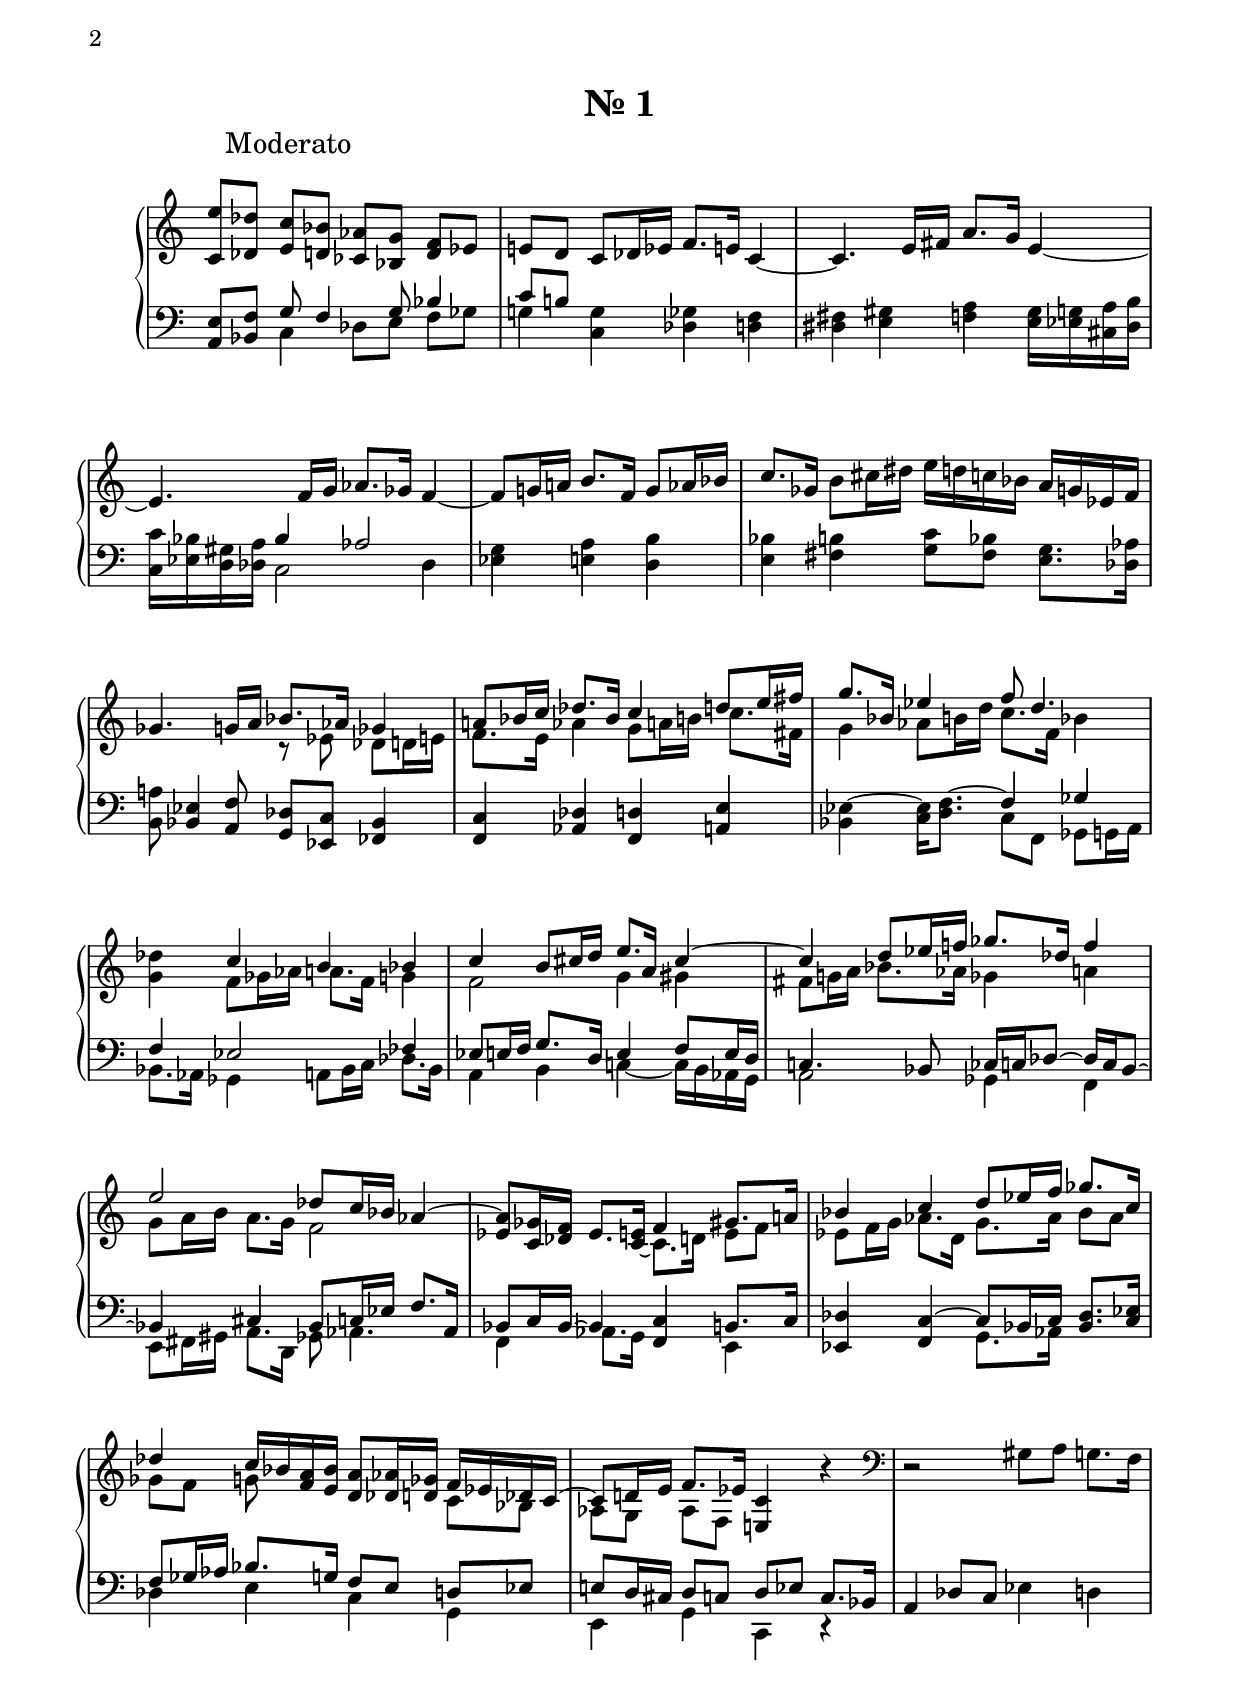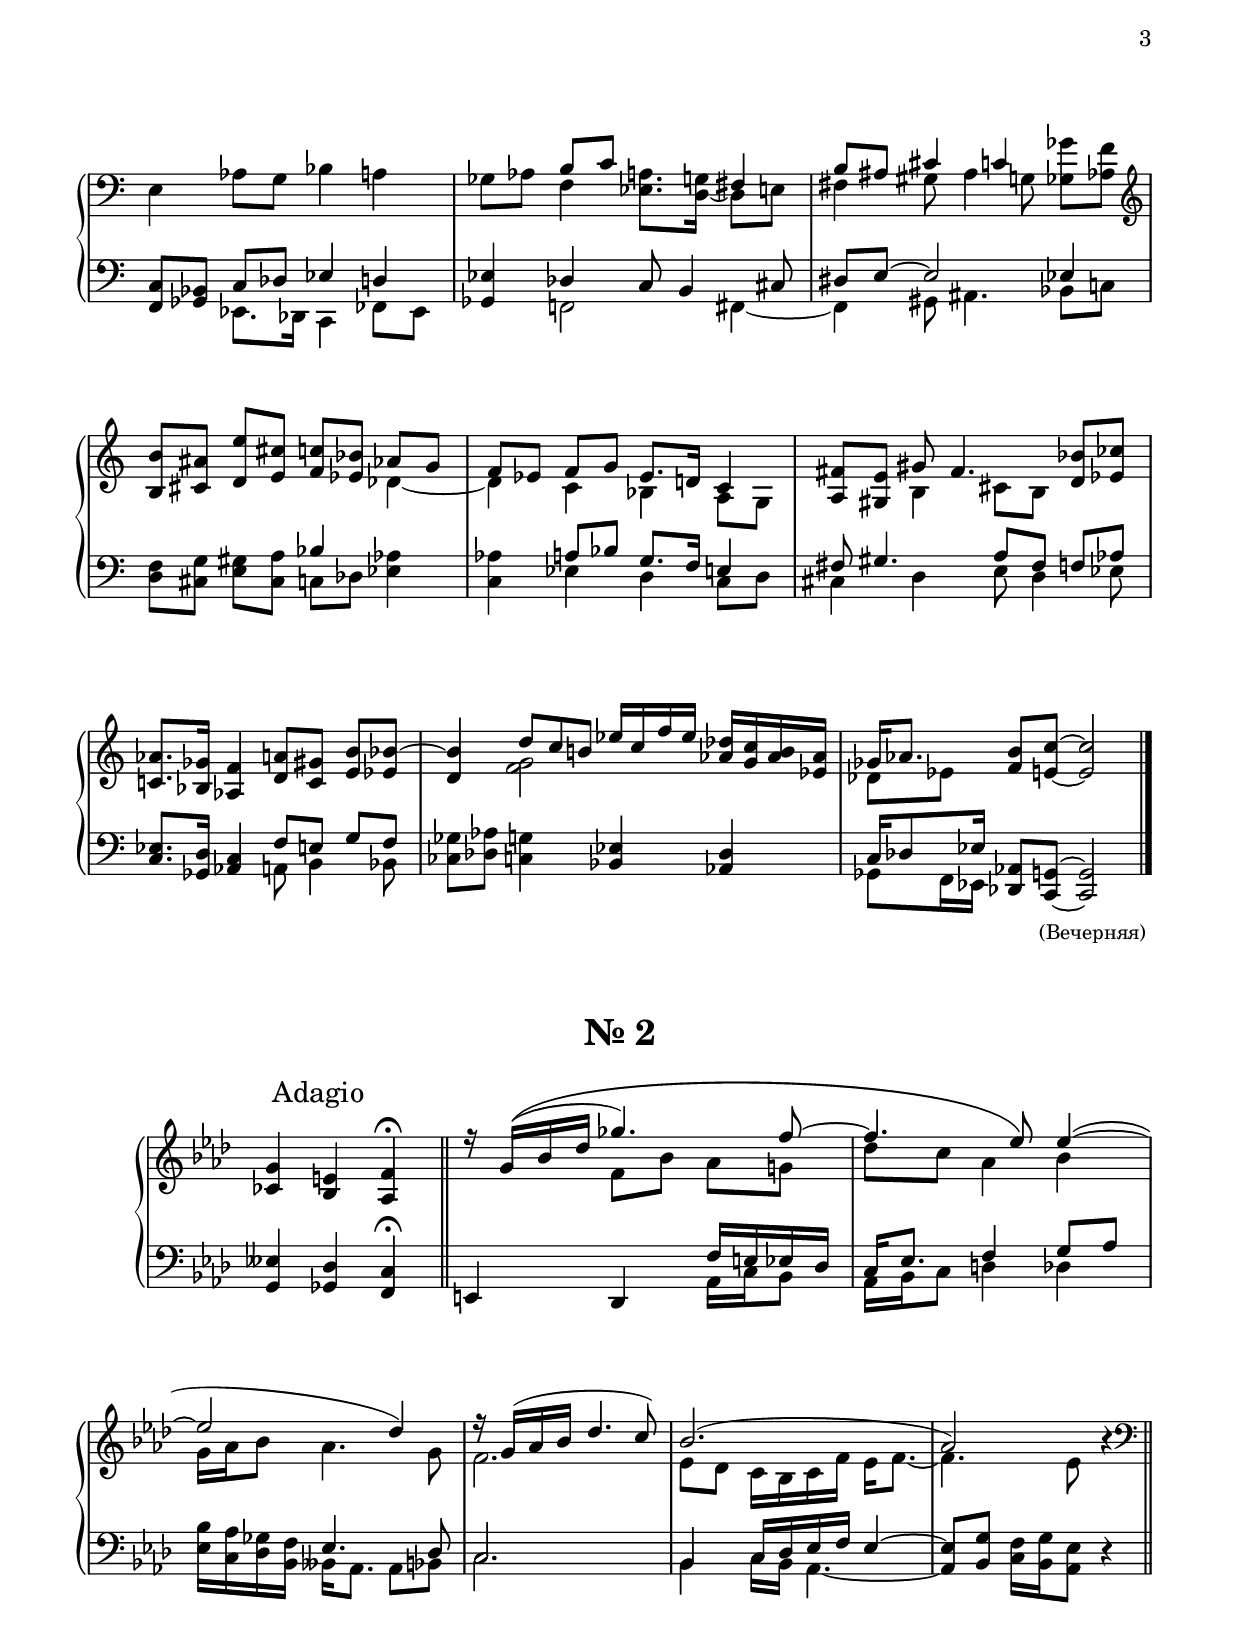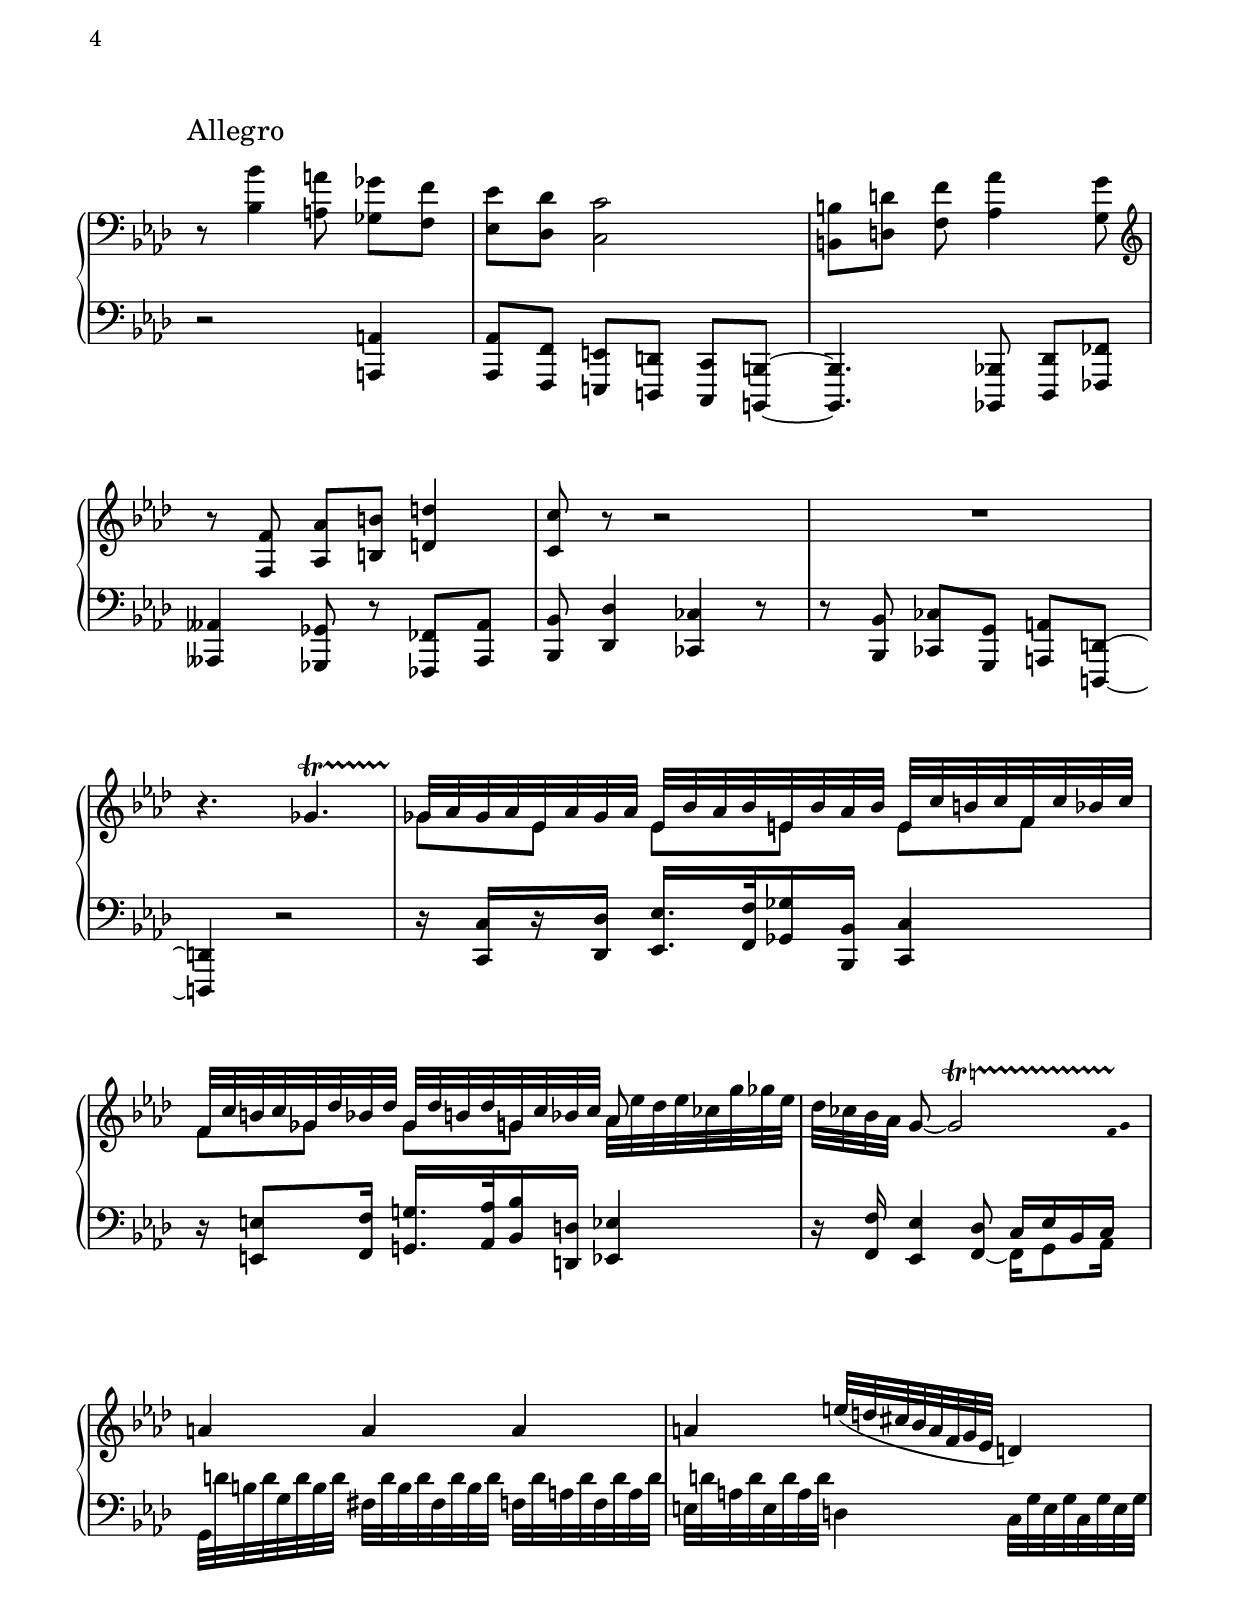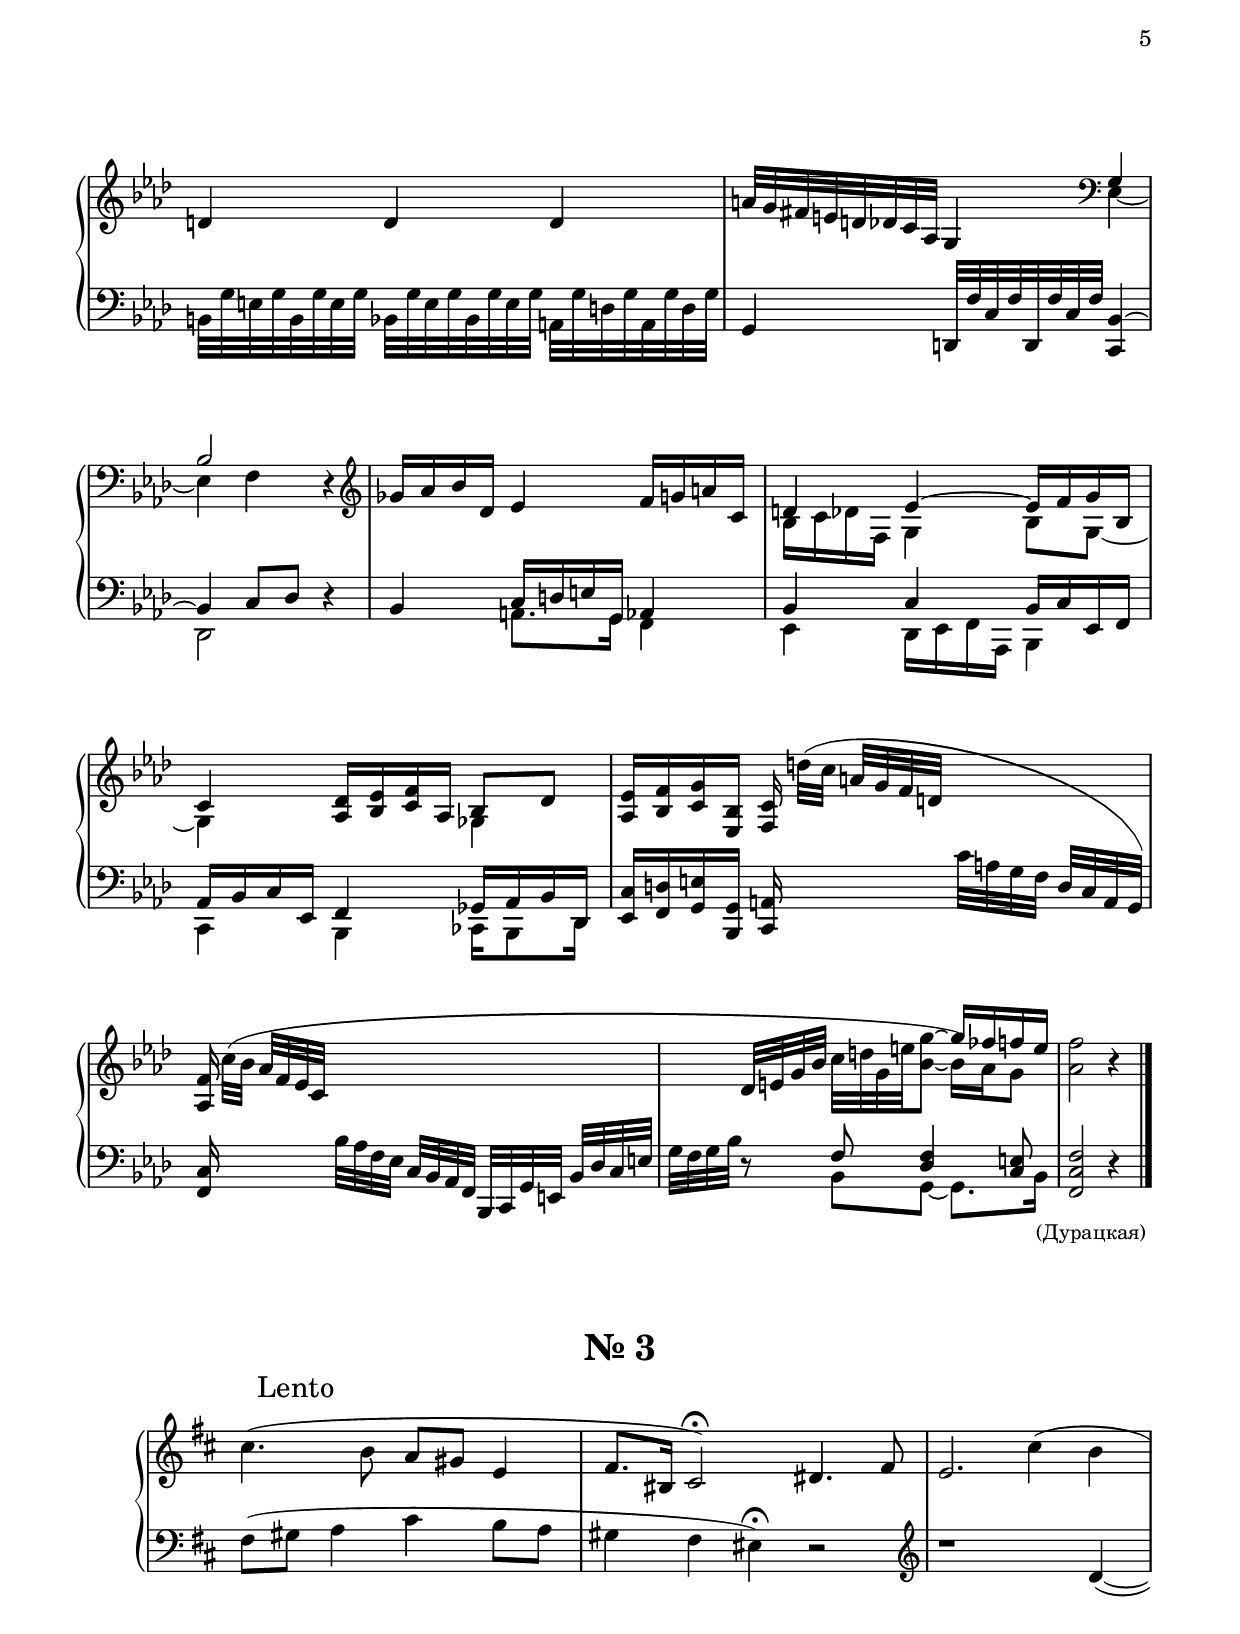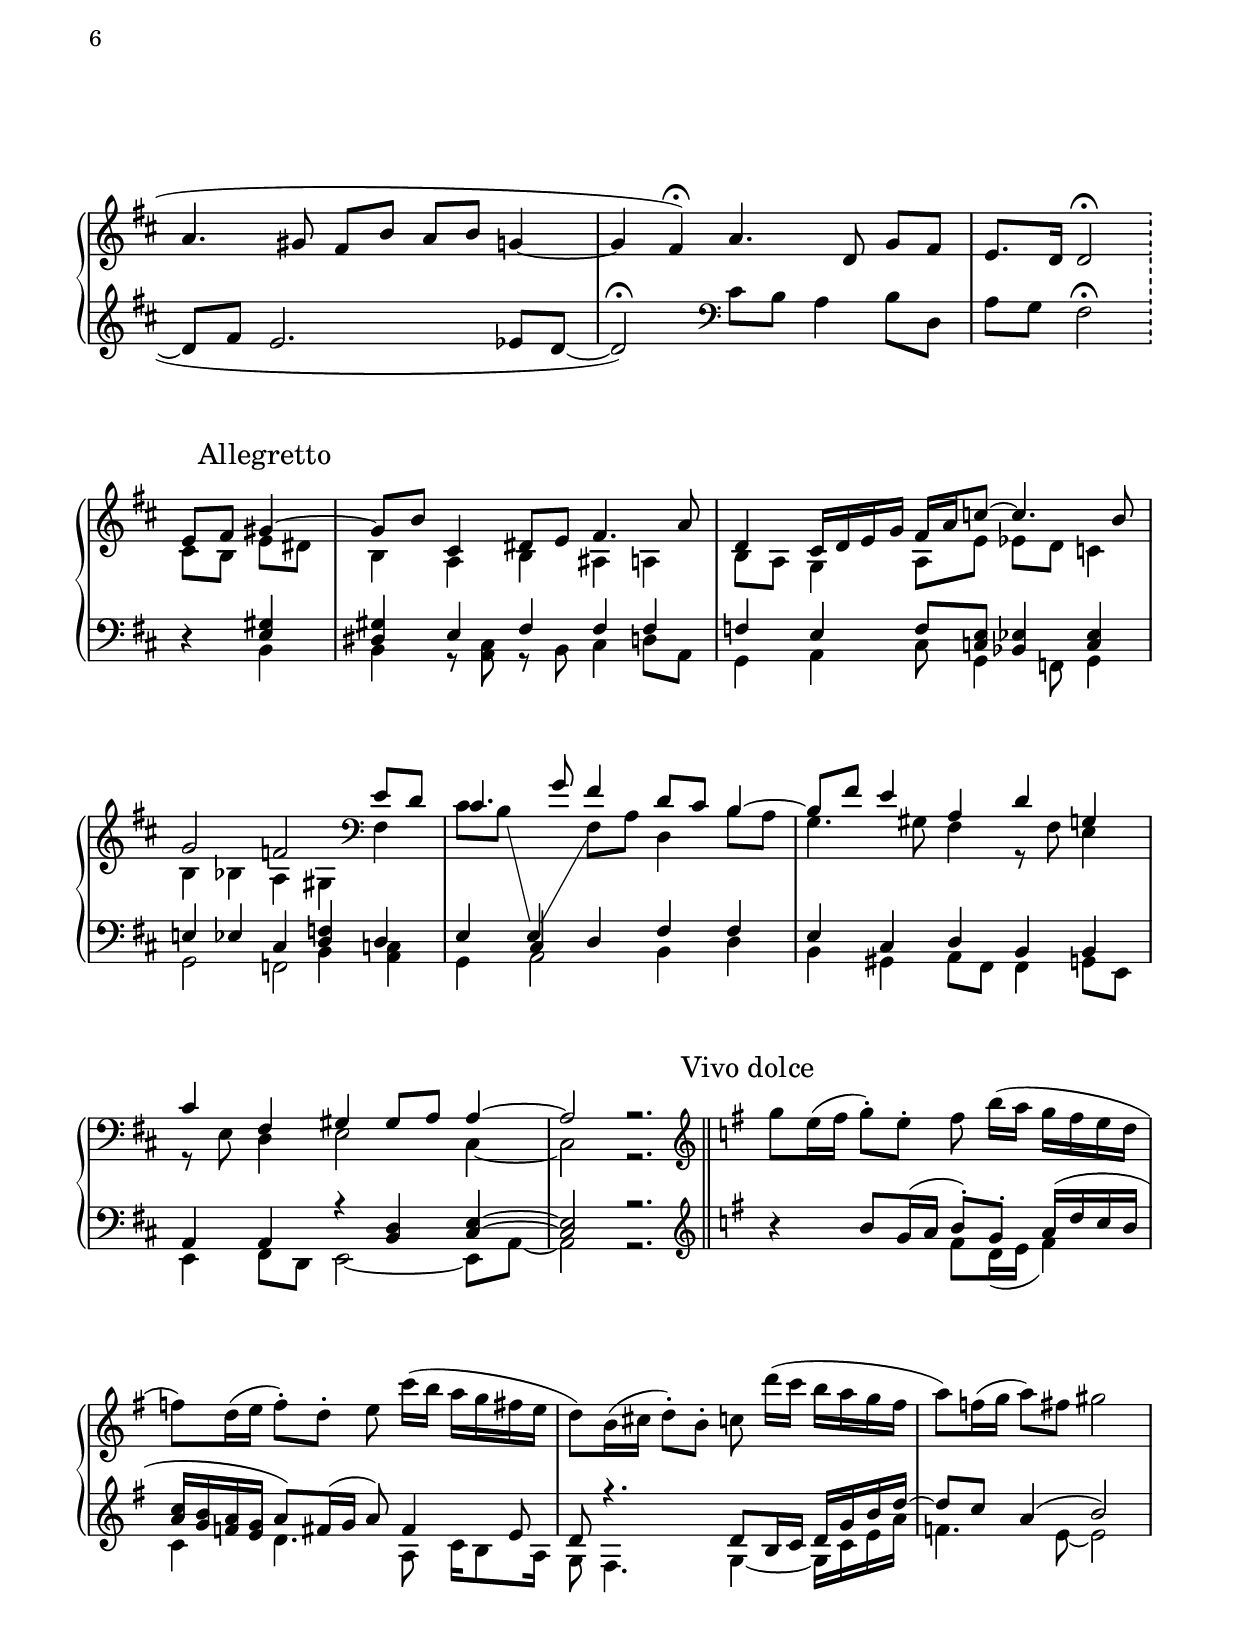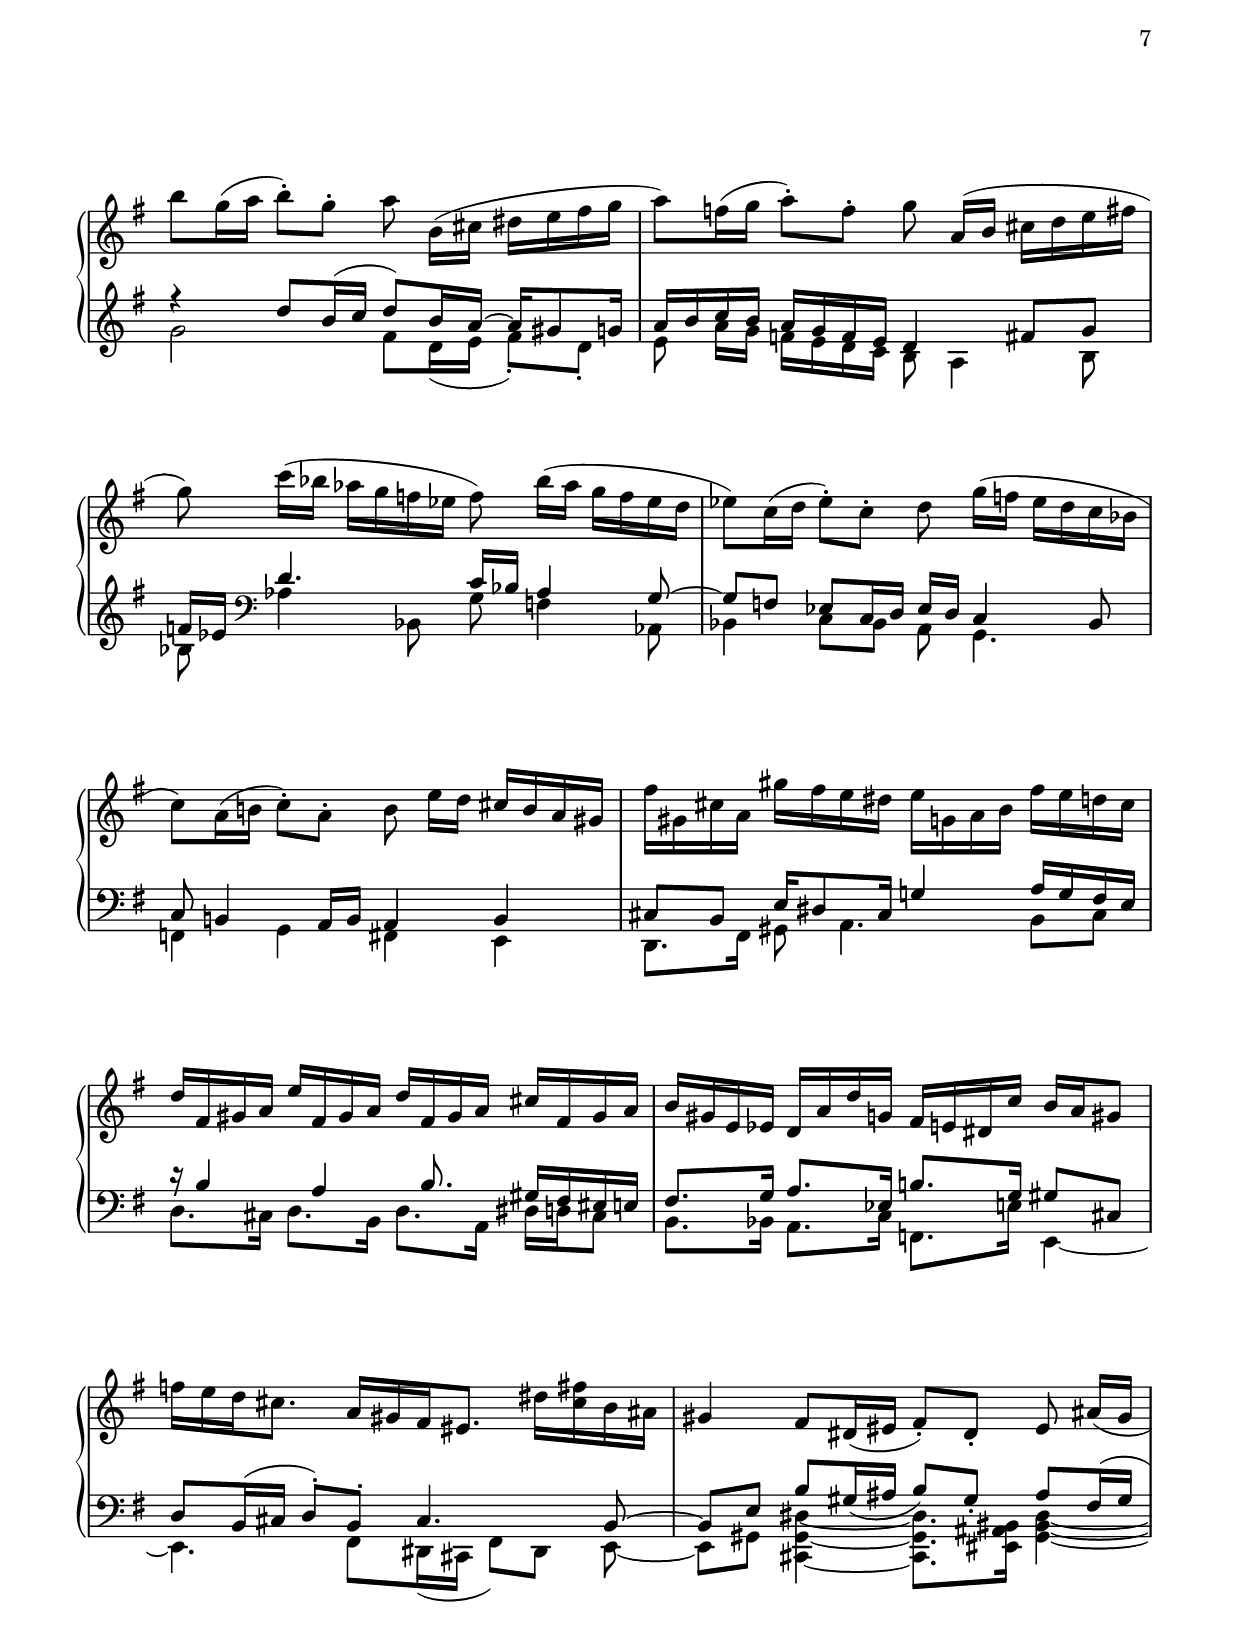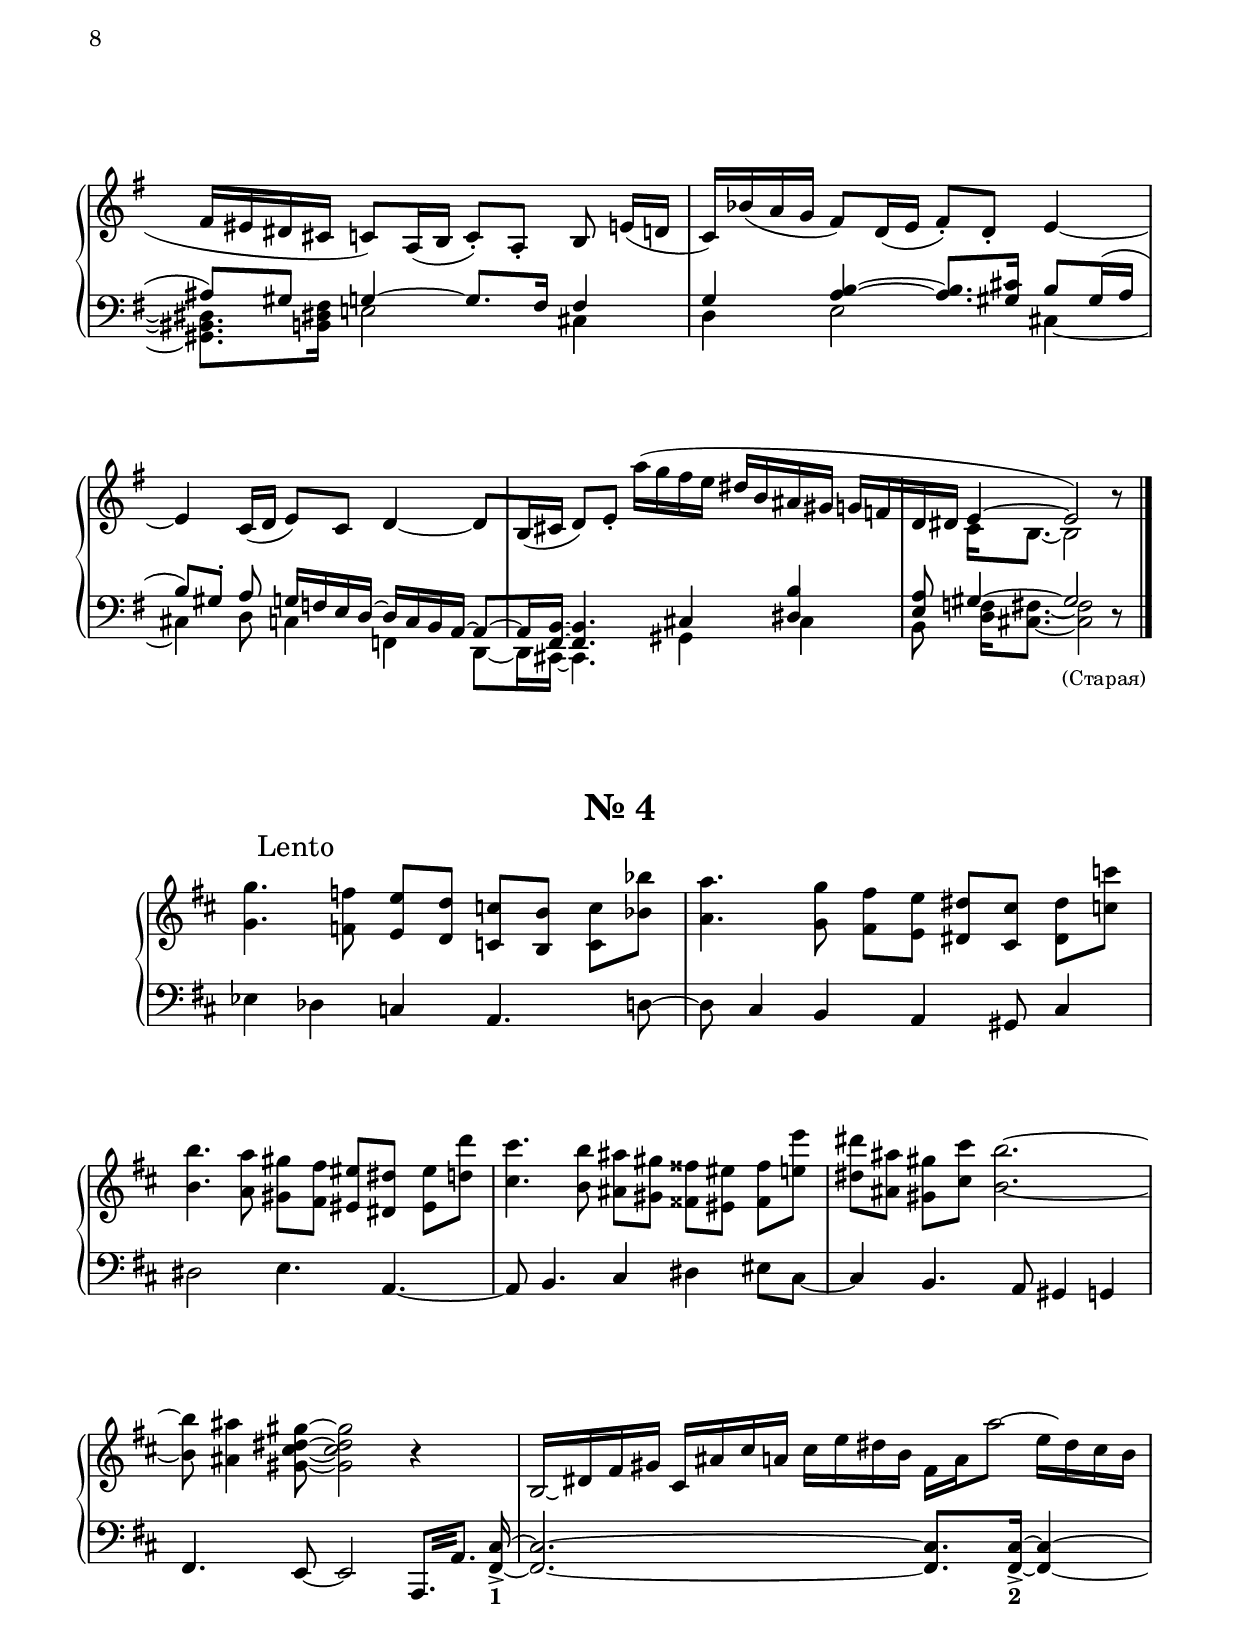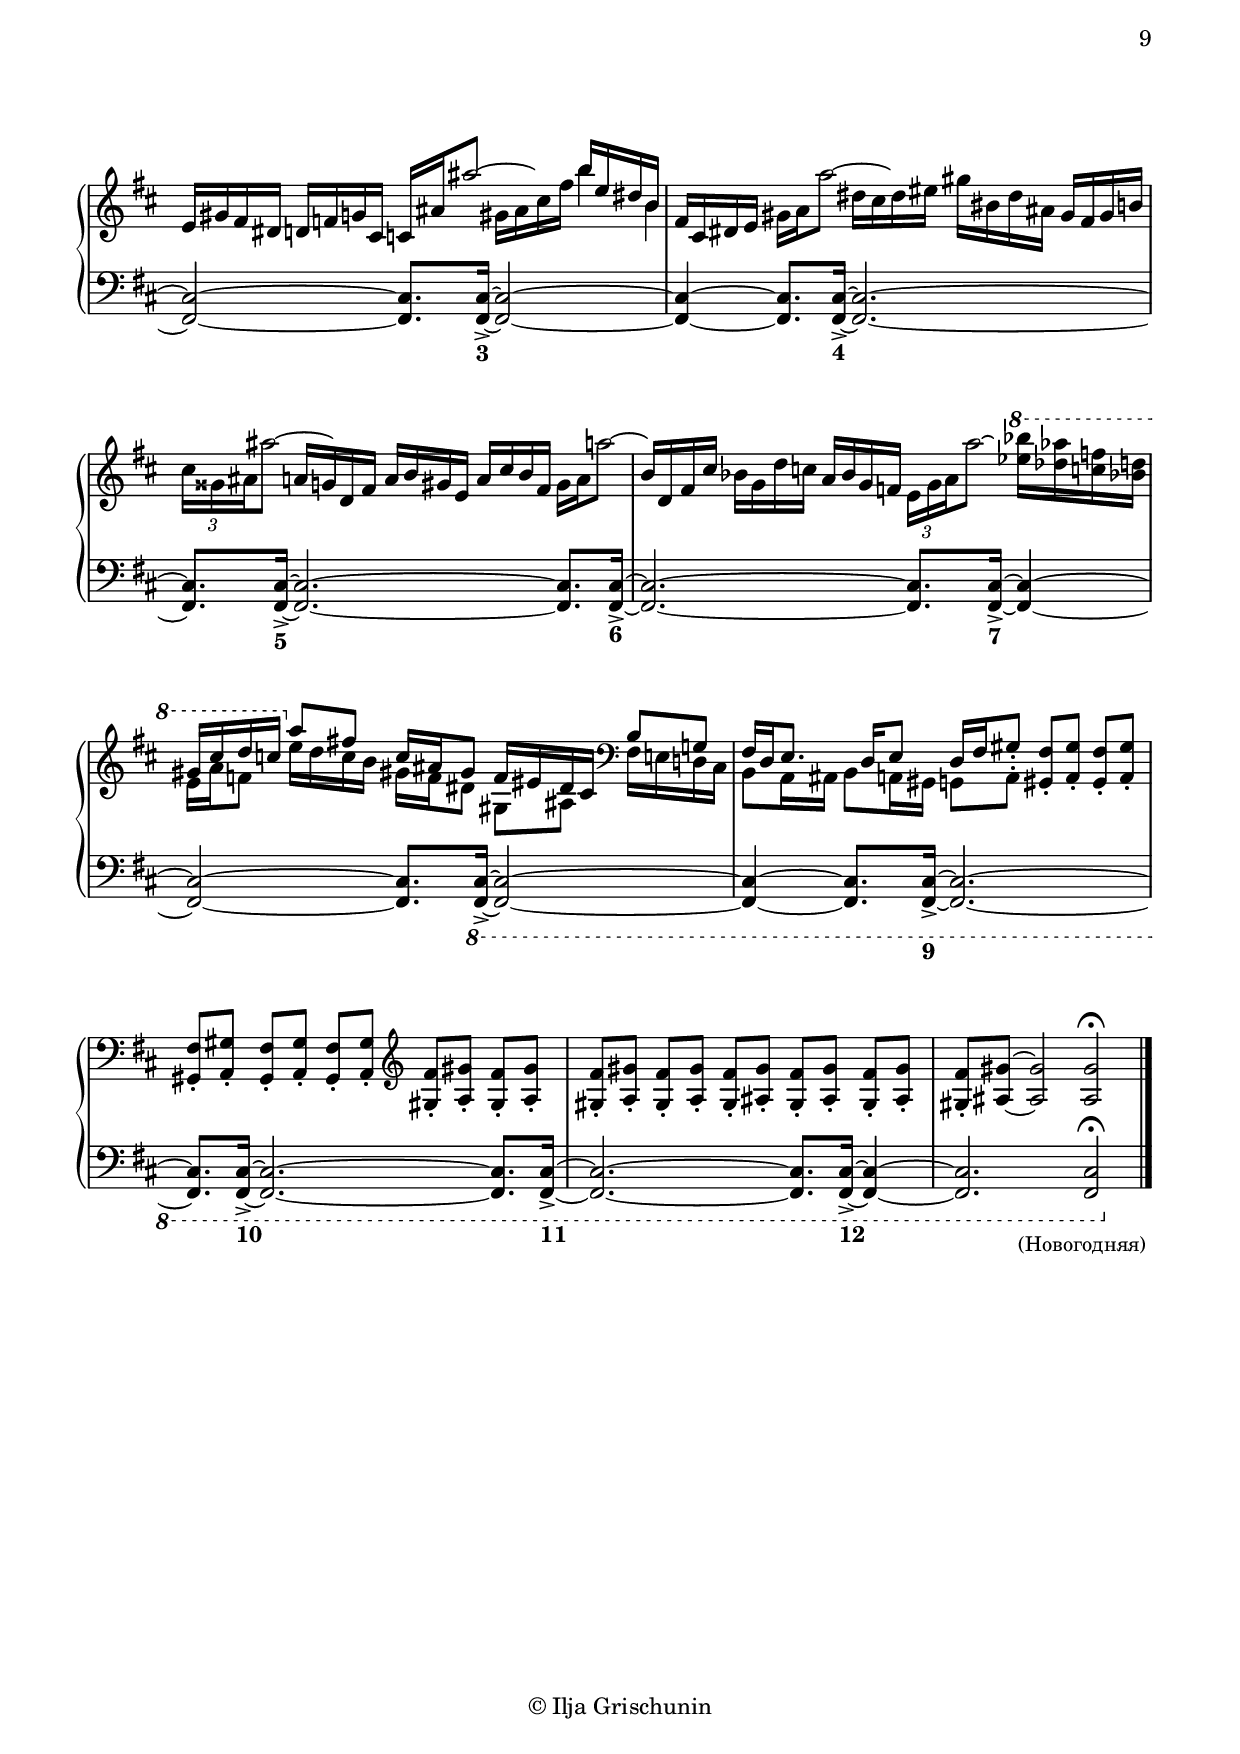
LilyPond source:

\version "2.19.15"

\language "deutsch"

\paper {
  #(set-paper-size "a4")
  top-system-spacing.basic-distance = #25
  top-markup-spacing.basic-distance = #12
  score-markup-spacing.basic-distance = #25
  %markup-system-spacing.basic-distance = #28
  system-system-spacing.basic-distance = #22
  %score-system-spacing.basic-distance = #40
  last-bottom-spacing.basic-distance = #25
  %two-sided = ##t
  %inner-margin = 25
  %outer-margin = 15
  left-margin = 15
  right-margin = 15
}

\layout {
  indent = 10
  \context {
    \PianoStaff
    \consists #Span_stem_engraver
  }
}

%%%%%%%%%%%%%%%%%%%%% INCLUDE %%%%%%%%%%%%%%%%%%%
\version "2.19.15"
%\version "2.18.0"

\language "deutsch"

makeOctaves =
#(define-music-function (parser location arg mus)
   (integer? ly:music?)
   #{<<
     \withMusicProperty #'to-relative-callback
     #(lambda (m p)
        (let ((mu (ly:music-property m 'element)))
          (ly:music-transpose mu (ly:make-pitch (- arg) 0 0))
          (ly:make-music-relative! mu p)
          (ly:music-transpose mu (ly:make-pitch arg 0 0)))
        p)
     \transpose c' $(ly:make-pitch arg 0 0) $mus
     $mus
     >>
   #})
top = \change Staff = "RH"
bot = \change Staff = "LH"
xLV = #(define-music-function (parser location further) (number?) #{
  \once \override LaissezVibrerTie  #'X-extent = #'(0 . 0)
  \once \override LaissezVibrerTie  #'details #'note-head-gap = #(/
                                                                  further -2)
  \once \override LaissezVibrerTie  #'extra-offset = #(cons (/
                                                             further 2) 0)
         #})

%%%%%%%%%%%%%%%%%%%%%% EINS %%%%%%%%%%%%%%%%%%%%%%
rechtsEins = \relative {
  \clef treble
  \override Staff.TimeSignature.stencil = ##f
  \time 4/4
  \override Score.RehearsalMark.extra-offset = #'(4 . 2)
  \mark "Moderato"
  \set Timing.beamExceptions = #'()
  \set Timing.baseMoment = #(ly:make-moment 1/4)
  \set Timing.beatStructure = #'(1 1 1 1)
  <c' e'>8<des des'><e c'><d b'><ces as'><b g'><d f> es
  e! d c des16 es f8. e16 c4~ c4. e16 fis a8. g16 e4~
  e4. f16 g as8. ges16 f4~
  \time 3/4
  f8 g!16 a! h8. f16 g8 as16 b
  \time 4/4
  c8. ges16 h8 cis16 dis e d c b a g es f ges4. g16 a
  <<
    {
      b8. as16 ges4 a!8 b16 c des8. b16 c4 d8 e16 fis
      g8. b,16 es4 f8 d4. s4 c h b c4 h8 cis16 d e8. a,16 cis4~
      cis d8 es16 f! ges8. des16 f4 e2 des8 c16 b as4~
      <es as>8<c ges'>16<des f> s4 f gis8. a16
      b4 c d8 es16 f ges8. c,16 des4 c16 b <f a><e b'>
    }
    \\
    {
      r8 es des d16 e f8. e16 as4 g8 a16 h c8. fis,16
      g4 as8 h16 d c8. f,16 b4 <g des'> f8 ges16 as a8. f16 g4
      f2 g4 gis fis8 g!16 a b8. as16 ges4 a g8 a16 h a8. g16 f2
      s4 \stemUp es8.<c~ e>16 \stemDown c8. d16 e8 f
      es f16 g as8. d,16 g8. as16 b8 as ges f g\noBeam s
    }
  >>
  <d a'>8<des as'>16<d ges>
  <<
    {
      f es des c~ c8 d!16 e f8. es16
    }
    \\
    {
      c8 b as g as f
    }
  >>
  <e! c'>4 r
  \clef bass
  r2 gis8 a g8. f16 e4 as8 g b4 a ges8 as
  <<
    {
      h c s4 fis,4 h8 ais cis4 c
    }
    \\
    {
      f,4 <es a>8.<d~ g>16 d8 e fis4 gis8 ais4 g8
    }
  >>
  <ges ges'><as f'>
  \clef treble
  \set Timing.beamExceptions = #'()
  \set Timing.baseMoment = #(ly:make-moment 1/4)
  \set Timing.beatStructure = #'(1 1 1 1)
  <h h'><cis ais'><d e'><e cis'><f c'><es b'>
  <<
    {
      as g f es f g es8. d16 c4 <a fis'>8<gis e'> gis' fis4.
    }
    \\
    {
      des4~ des c b a8 g s4 h cis8 h
    }
  >>
  <d b'>8<es ces'>
  <c! as'>8.<b ges'>16<as f'>4<d a'!>8<c gis'><e h'><es b'^~>
  <d b'>4
  <<
    {
      \override TupletNumber #'transparent = ##t
      \times 2/3 {d'8 c h} es16 c f es
    }
    \\
    {
      <f, g>2
    }
  >>
  <as des>16<g c><as h><es as>
  <<
    {
      ges16 as8.
    }
    \\
    {
      des,8 es
    }
  >>
  <f h><e c'>~ q2
  \bar "|."
}

%%%%%%%%%%%%%%%%%%%%%% ZWEI %%%%%%%%%%%%%%%%%%%%%%
rechtsZwei = \relative {
  \clef treble
  \override Staff.TimeSignature.stencil = ##f
  \time 3/4
  \override Score.RehearsalMark.extra-offset = #'(4 . 2)
  \mark "Adagio"
  \key f \minor
  \set Timing.beamExceptions = #'()
  <ces' g'>4<b e><as f'>\fermata
  \bar "||"
  <<
    {
      r16 g'(\( b des ges4.) f8~ f4. es8\) es4~(
      es2 des4) r16 g,( as b des4. c8) b2.( as2)
    }
    \\
    {
      s4 f8 b as g! des' c as4 b g16 as b8 as4. g8 f2.
      es8 des c16 b c f es f8.~ f4. es8
    }
  >>
  r4
  \bar "||"
  \break
  \override Score.RehearsalMark.extra-offset = #'(1.5 . 2)
  \mark "Allegro"
  \clef bass
  \makeOctaves #1 {
    r8 b4 a8 ges f es des c2 h8 d f as4 g8
    \clef treble
    r f as h d4 c8
  }
  r r2 R2. r4.
  <<
    {
      ges'\startTrillSpan
      ges32\stopTrillSpan as ges as es as ges as
      es b' as b e, b' as b e, c' h c f, c' b c
      f, c' h c ges des' b des ges, des' h des g, c b c
      as8 s
    }
    \\
    {
      s4. ges8 es es e e f f ges ges g
      as32 es' des es ces g' ges es
    }
  >>
  des ces b as g8~\noBeam
  \override TrillSpanner.bound-details.left.text = \markup{
    \musicglyph #"scripts.trill" \raise #0.65 \teeny \natural
  }
  #(define afterGraceFraction (cons 11 12))
  \afterGrace g2\startTrillSpan {
    \omit Beam
    \omit Stem
    f16 g\stopTrillSpan
    \undo \omit Beam
    \undo \omit Stem
  }
  a4 a a a e'32( d cis b a f g es d4) d d d
  a'32 g fis e d des c as g4
  \clef bass
  <<
    {
      g b2
    }
    \\
    {
      es,4~ es f
    }
  >>
  r4
  \clef treble
  ges'16 as b des, es4 f16 g a c,
  <<
    {
      d4 es~ es16 f g b, c4
    }
    \\
    {
      b16 c des f, g4 b8 g~ g4
    }
  >>
  <as des>16<b es><c f> as
  <<
    {
      b8 des
    }
    \\
    {
      ges,4
    }
  >>
  <as es'>16<b f'><c g'><es, b'><f c'>\noBeam
  \shape #'((0 . -1.5) (1 . 1) (0 . 1) (0 . -5)) Slur
  d''32[( c] a g f d \bot c[ a g f] d c a g)
  \top <as' f'>16\noBeam
  \shape #'((0 . -1.5) (-2.5 . 1) (0 . 0) (3 . -.5)) Slur
  c'32[( b] as f es c \bot b as f es c[ b as f]
  b, c g' e b'[ des c e]
  g f g b \top des[ e g b] c d g, e' <b g'>8)\laissezVibrer
  <<
    {
      g'16 fes f e
    }
    \\
    {
      b16 as g8
    }
  >>
  <as f'>2 r4
  \bar "|."
}

%%%%%%%%%%%%%%%%%%%%%% DREI %%%%%%%%%%%%%%%%%%%%%%
rechtsDrei = \relative {
  \clef treble
  \override Staff.TimeSignature.stencil = ##f
  \time 5/4
  \key d \major
  \override Score.RehearsalMark.extra-offset = #'(4 . 2)
  \mark "Lento"
  \partial 1
  cis''4.( h8 a gis e4 fis8. his,16 cis2)\fermata
  dis4. fis8 e2. cis'4( h a4. gis8 fis h a h g4~
  g4 fis)\fermata a4. d,8 g fis e8. d16 d2\fermata
  \bar "!"
  %\noBreak
  \override Score.RehearsalMark.extra-offset = #'(4 . 2)
  \mark "Allegretto"
  <<
    {
      e8 fis gis4~ gis8 h cis,4 dis8 e fis4. a8
      d,4 cis16 d e g fis a c8~ c4. h8 g2 f

    }
    \\
    {
      cis8 h e dis h4 a h ais a h8 a g4 a8 e' es d c4
      h b a gis
    }
  >>
  \clef bass
  <<
    {
      e'8 d cis4. g'8 fis4 d8 cis h4~
      h8 fis' e4 a, d g, cis fis, gis gis8 a a4~ a2 r2.
    }
    \\
    {
      fis4 cis'8 h \once\showStaffSwitch \bot
      \stemUp
      \once \override NoteColumn.force-hshift = #-.2
      e,4 \stemDown
      \once\showStaffSwitch \top fis8 a d,4 h'8 a
      g4. gis8 fis4 r8 fis e4 r8 e d4 e2 cis4~ cis2 r2.
    }
  >>
  \bar "||"
  \clef treble
  \override Score.RehearsalMark.extra-offset = #'(4 . 2)
  \mark "Vivo dolce"
  \time 4/4
  \key g \major
  g'''8 e16( fis g8-.) e-. fis\noBeam h16( a g fis e d
  f8) d16( e f8-.) d-. e\noBeam c'16( h a g fis e
  d8) h16( cis d8-.) h-. c\noBeam d'16( c h a g fis
  a8) f16( g a8) fis gis2
  h8 g16( a h8-.) g-. a\noBeam h,16( cis dis e fis g
  a8) f16( g a8-.) f-. g\noBeam a,16( h cis d e fis
  g8)\noBeam c16( b as g f es f8)\noBeam b16( as g f es d
  es8) c16( d es8-.) c-. d\noBeam g16( f es d c b
  c8) a16( h! c8-.) a-. h\noBeam e16 d cis h a gis
  fis' gis, cis a gis' fis e dis e g, a h fis' e d cis
  d fis, gis a e' fis, gis a d fis, gis a cis fis, gis a
  h gis e es d a' d g, fis e dis c' h a gis8
  f'16[ e d cis8.] a16[ gis fis eis8.] dis'16 <cis fis> h ais
  gis4 fis8 dis16( eis fis8-.) dis-. eis\noBeam ais16( gis
  fis eis dis cis c8) a16( h c8-.) a-. h\noBeam e16( d
  c) b'( a g fis8) d16( e fis8-.) d-. e4~
  e c16( d e8)[ c] d4~ d8[ h16( cis] d8[) e]-.
  <<
    {
      \stemDown
      \override Slur.positions = #'(1 . 1)
      a'16[( g fis e]
      \stemUp
      dis[ h ais gis] g[ f d dis] e4~ e2)
    }
    \\
    {
      s8 s2 s8 c16 h8.~ h2
    }
  >>
  r8
  \bar "|."
}

%%%%%%%%%%%%%%%%%%%%%% VIER %%%%%%%%%%%%%%%%%%%%%%
rechtsVier = \relative {
  \clef treble
  \override Staff.TimeSignature.stencil = ##f
  \time 5/4
  \key d \major
  \override Score.RehearsalMark.extra-offset = #'(4 . 2)
  \mark "Lento"
  \makeOctaves #1 {
    g'4. f8 e d c h c b' a4. g8 fis e dis cis dis c'
    h4. a8 gis fis eis dis eis d' cis4. h8 ais gis fisis eis fisis e'
    dis ais gis cis h2.~ h8 ais4
  }
  <gis cis dis gis>8~ q2 r4
  \tweak #'duration-log #1 h,16\laissezVibrer dis fis gis cis, ais' cis a
  cis e dis h fis a \xLV #4 \tweak #'duration-log #1 a'8\laissezVibrer e16 dis cis h
  e, gis fis dis d f g cis, c ais' \xLV #4 \tweak #'duration-log #1 ais'8^\laissezVibrer
  gis,16 ais cis fis
  <<
    {
      h e, dis h
    }
    \\
    {
      \hide Flag
      h'8 s16 h,
      \undo \hide Flag
    }
  >>
  fis cis dis e gis a \xLV #4 \tweak #'duration-log #1 a'8\laissezVibrer
  dis,16 cis dis eis gis his, dis ais gis fis gis h
  \override TupletBracket #'bracket-visibility = ##f
  \times 2/3 {cis gisis ais} \xLV #4 \tweak #'duration-log #1 ais'8\laissezVibrer
  a,16 g d fis a h gis e a cis h fis gis a \xLV #2 \tweak #'duration-log #1 a'8\laissezVibrer
  h,16 d, fis cis' b g d' c a b g f \times 2/3 {e g a}
  \tweak #'duration-log #1 a'8\laissezVibrer
  \ottava #1
  \set Staff.ottavation = #"8"
  <es' b'>16<des as'><c f><b d>
  <<
    {
      gis cis d c
    }
    \\
    {
      e, a f8
    }
  >>
  \ottava #0
  <<
    {
      a fis cis16 ais gis8 fis16 eis dis cis
    }
    \\
    {
      e'16 d cis h gis fis dis8 gis, ais
    }
  >>
  \clef bass
  <<
    {
      h g fis16 d e8. d16[ e8] d16 fis gis8_.
    }
    \\
    {
      fis16 e! d! cis h8 a16 ais h8 a16 gis g8 a^.
    }
  >>
  \repeat unfold 5 {<gis fis'>-. <a gis'>-.}
  \clef treble
  \repeat unfold 4 {<gis' fis'>-. <a gis'>-.}
  \repeat unfold 3 {<gis fis'>-. <ais gis'>-.}
  <gis fis'>-. <ais gis'>~ q2 q\fermata
  \bar "|."
}

\version "2.19.15"
%\version "2.18.0"

\language "deutsch"

makeOctaves =
#(define-music-function (parser location arg mus)
   (integer? ly:music?)
   #{<<
     \withMusicProperty #'to-relative-callback
     #(lambda (m p)
        (let ((mu (ly:music-property m 'element)))
          (ly:music-transpose mu (ly:make-pitch (- arg) 0 0))
          (ly:make-music-relative! mu p)
          (ly:music-transpose mu (ly:make-pitch arg 0 0)))
        p)
     \transpose c' $(ly:make-pitch arg 0 0) $mus
     $mus
     >>
   #})

%%%%%%%%%%%%%%%%%%%%%% EINS %%%%%%%%%%%%%%%%%%%%%%
linksEins = \relative {
  \clef bass
  \override Staff.TimeSignature.stencil = ##f
  \time 4/4
  \set Timing.beamExceptions = #'()
  \set Timing.baseMoment = #(ly:make-moment 1/4)
  \set Timing.beatStructure = #'(1 1 1 1)
  <a, e'>8<b f'>
  <<
    {
      g'8 f4 g8 b4 c8 h!
    }
    \\
    {
      c,4 des8 e f ges g!4
    }
  >>
  <c, g'><des ges><d f><dis fis><e gis><f a>
  <e gis>16<es g><cis a'><dis h'>
  <c c'><es b'><d gis><des a'>
  <<
    {
      b'4 as2
    }
    \\
    {
      c,2 des4
    }
  >>
  \time 3/4
  <es g><e a><d h'>
  \time 4/4
  <e b'><fis h><g c>8<fis b><e g>8.<des as'>16
  <h a'!>8<b es>4<a f'>8<g des'><es c'><fes b>4
  <f c'><as des><f d'><a e'>
  \set Timing.beamExceptions = #'()
  \set Timing.baseMoment = #(ly:make-moment 1/4)
  \set Timing.beatStructure = #'(1 1 1 1)
  <<
    {
      \stemDown <b es~><c es>16<d f~>8. \stemUp f4 ges
      f es2 fes4 es8 e16 f g8. d16 e4 f8 e16 d
      c!4. b8 ces16 c des8~ des16 c b8~ b!4 cis b8 c16 es f8. as,16
      b8 c16 b~ b4 <f c'> h8. c16
      <es, des'>4<f c'~> c'8 b16 c <b des>8. <c es>16
      f8 ges16 as b8. g16 f8 e d es e! d16 cis d8 c d es c8. b16
    }
    \\
    {
      s2 c8 f, ges g16 a b8. as16 ges4 a8 b16 c des8. b16
      a4 h c!~ c16 h as g a2 ges4 f e8 fis16 gis a8. d,16 ges8 as4.
      f4 as8. g16 s4 e s2 g8. as16 s4 des e c g e g c, r
    }
  >>
  a'4 des8 c es4 d <f, c'>8<ges b>
  <<
    {
      c des es4 d <ges, es'> des' c8 h4 cis8 dis e~ e2 es4
    }
    \\
    {
      es,8. des16 c4 fes8 es s4 f!2 fis4~ fis gis8 ais4. b8 c!
    }
  >>
  <d f><cis g'><e gis><cis a'>
  <<
    {
      b'4
    }
    \\
    {
      c,8 des
    }
  >>
  <es as>4<c as'>
  <<
    {
      a'8 b g8. f16 e4 fis8 gis4. a8 fis f as
    }
    \\
    {
      es4 d c8 d cis4 d e8 d4 es8
    }
  >>
  <c es>8.<ges d'>16<as c>4
  <<
    {
      f'8 e g f
    }
    \\
    {
      a,8 h4 b8
    }
  >>
  <ces ges'><des as'><c g'>4<b es><as des>
  <<
    {
      c16 des8 es16
    }
    \\
    {
      ges,8 f16 es
    }
  >>
  <des as'>8<c g'>~ q2
  \bar "|."
  \override Score.RehearsalMark.self-alignment-X = #RIGHT
  \override Score.RehearsalMark.direction = #DOWN
  \override Score.RehearsalMark.extra-offset = #'(0 . -1)
  \mark \markup {\small{(Вечерняя)}}
  %\stopStaff
  %s-\markup { (Вечерняя) }
}
%%%%%%%%%%%%%%%%%%%%%% ZWEI %%%%%%%%%%%%%%%%%%%%%%
linksZwei = \relative {
  \clef bass
  \override Staff.TimeSignature.stencil = ##f
  \time 3/4
  \key f \minor
  \set Timing.beamExceptions = #'()
  <g, eses'>4 <ges des'><f c'>\fermata
  \bar "||"
  e4 des
  <<
    {
      f'16 e es des c es8. f4 g8 as
    }
    \\
    {
      as,16 c b8 as16 b c8 d4 des
    }
  >>
  <es b'>16<c as'><des ges><b f'>
  <<
    {
      es4. des8 c2. b4 c16 des es f es4~ es8 <b g'>
    }
    \\
    {
      heses16 as8. as8 b c2. b4 c16 b as4.~
      \stemUp
      \once \omit Flag
      as8 s
      \stemNeutral
    }
  >>
  <c f>16<b g'><as es'>8 r4
  \bar "||"
  \break
  \makeOctaves #-1 {
    r2 a4 as8 f e d c h~ h4. b8 des fes
    ases4 ges8 r fes ases b des4 ces r8
    r b ces g a d,~ d4 r2
    r16 c'[ r des] es16. f32 ges16 b, c4
    r16 e8 f16 g!16. as32 b16 d, es4
    r16 f es4
  }
  <<
    {
      s8 c16 es b c
    }
    \\
    {
      \stemUp <f,~ des'>8 \stemDown f16 g8 as16
    }
  >>
  g32 d'' h d g, d' h d fis, d' h d fis, d' h d f, d' a d f, d' a d
  e, d' a d e, d' a d d,4 c32 g' e g c, g' e g
  h, g' e g h, g' e g b, g' e g b, g' e g a, g' d g a, g' d g
  g,4 d32 f' c f d, f' c f
  <<
    {
      <c, b'~>4 b' c8 des
    }
    \\
    {
      s4 des,2
    }
  >>
  r4 b'4
  <<
    {
      c16 d e g, as4 b c b16 c es, f as b c es, f4 ges16 as b des,
    }
    \\
    {
      a'8. g16 f4 es des16 es f as, b4 c b ces16 b8 des16
    }
  >>
  <es c'><f d'><g e'><b, g'><c a'> s8. s4
  <f c'>16 s8. s2 s8 r
  <<
    {
      f'8 <des f>4<c e>8
    }
    \\
    {
      b8 g~ g8. b16
    }
  >>
  <f c' f>2 r4
  \bar "|."
  \override Score.RehearsalMark.self-alignment-X = #RIGHT
  \override Score.RehearsalMark.direction = #DOWN
  \override Score.RehearsalMark.extra-offset = #'(0 . -1)
  \mark \markup {\small{(Дурацкая)}}
  %\stopStaff
  %s-\markup { (Дурацкая) }
}
%%%%%%%%%%%%%%%%%%%%%% DREI %%%%%%%%%%%%%%%%%%%%%%
ersteVoice = \relative {
  h'8 g16( a h8-.) g-. a16( d c h <a c><g h><f a><e g>
  a8) fis16( g a8) fis4 e8 d r4. d8 h16 c d g h d~
  d8 c a4( h2) r4 d8 h16( c d8) h16 a~ a gis8 g16
  a h c h a g f e d4 fis8 g f16 es
  \clef bass
  d4. c16 b as4 g8~ g f es c16 d es d c4 b8
  c h!4 a16 h a4 h cis8 h e16 dis8 cis16 g'!4 a16 g fis e
  r h'4 a h8. gis16 fis eis e
  fis8. g16 a8. es16 h'!8. g16 gis8 cis,
  d h16( cis d8-.) h-. cis4. h8~
  h e h' gis16_( ais h8) gis_. ais fis16( gis
  ais8) gis g4~ g8. fis16 fis4
  g <a h>~ q8. <gis cis>16 h8 gis16( a
  h8) gis-. a\noBeam g16[ f e d]~ d[ c h a]~ a8[~
  a16 <fis h>]~ q4. cis'4 <dis h'><e a>8 gis4~ gis2
}
zweiteVoice = \relative {
  s4 fis'8 d16( e fis4) c d4. a8 c16 h8 a16
  g8 fis4. g4~ g16 c e a f4. e8~ e2
  g fis8 d16( e fis8-.) d-.
  e\noBeam a16 g f e d c h8 a4 h8 b
  \clef bass
  as4 b,8 g' f4 as,8
  b4 c8 b a g4. f4 g fis e d8. fis16 gis8 a4. h8 cis
  d8. cis16 d8. h16 d8. a16 dis d cis8
  h8. b16 a8. c16 f,8. e'16 e,4~ e4. fis8[ dis16( cis] fis8[) dis] e~
  e gis <cis, gis' dis'>4~ q8. <eis ais his>16<gis his dis>4~
  q8. <h dis fis>16 e!2 cis4 d e2 cis4~ cis d8 c4 f, d8[~
  d16 cis]~ cis4. gis'4 cis h8\noBeam <d f>16<cis fis>8.~ q2
}
linksDrei = \relative {
  \clef bass
  \override Staff.TimeSignature.stencil = ##f
  \time 5/4
  \key d \major
  \partial 1
  fis8( gis a4 cis h8 a gis4 fis eis)\fermata r2
  \clef treble
  r1 d'4~( d8 fis e2. es8 d~ d2)\fermata
  \clef bass
  cis8 h a4 h8 d, a' g fis2\fermata
  \bar "!"
  r4
  <<
    {
      <e gis><dis gis> e fis fis fis
      f! e f8 <c e><b es>4<c es> e! es
    }
    \\
    {
      h h r8 <a cis> r h cis4 d8 a
      g4 a cis8 g4 f8 g4 g2
    }
  >>
  <<
    {
      cis4 <d f> d
    }
    \\
    {
      s4 h <a c>
    }
    \\
    {
      \voiceTwo
      f2 s4
    }
  >>
  <<
    {
      e' cis d fis fis e cis d h h a a r <h d><cis e>~ q2 r2.
    }
    \\
    {
      g4 a2 h4 d h gis a8 fis fis4 g8 e
      e4 fis8 d e2~ e8 a~ a2 r2.
    }
  >>
  \bar "||"
  \clef treble
  \key g \major
  r4
  <<
    {
      \ersteVoice
    }
    \\
    {
      \zweiteVoice
    }
  >>
  r8
  \bar "|."
  \override Score.RehearsalMark.self-alignment-X = #RIGHT
  \override Score.RehearsalMark.direction = #DOWN
  \override Score.RehearsalMark.extra-offset = #'(0 . -1)
  \mark \markup {\small{(Старая)}}
  %\stopStaff
  %s-\markup { (Старая) }
}
%%%%%%%%%%%%%%%%%%%%%% VIER %%%%%%%%%%%%%%%%%%%%%%
bommm = \relative {
  \repeat unfold 7 {<fis, cis'>1} \repeat unfold 5 {<fis, cis'>}
}
linksVier = {
  \new Voice \with {
    \remove "Note_heads_engraver"
    \consists "Completion_heads_engraver"
    \remove "Rest_engraver"
    \consists "Completion_rest_engraver"
  }
  \relative {
    \clef bass
    \override Staff.TimeSignature.stencil = ##f
    \time 5/4
    \key d \major
    es4 des c a4. d4 cis h a gis8 cis4 dis2 e4. a,2
    h4. cis4 dis eis8 cis4. h a8 gis4 g fis4. e8~ e2
    \repeat tremolo 3 {a,32 a'}
    %1
    <fis cis'>16->~-\markup {\bold 1} q2.~ q8.
    %2
    q16->~-\markup {\bold 2} q4~ q2~ q8.
    %3
    q16->~-\markup {\bold 3} q2~ q4~ q8.
    %4
    q16->~-\markup {\bold 4} q2.~ q8.
    %5
    q16->~-\markup {\bold 5} q2.~ q8.
    %6
    q16->~-\markup {\bold 6} q2.~ q8.
    %7
    q16->~-\markup {\bold 7} q4~ q2~ q8.
    %8
    \ottava #-1
    \set Staff.ottavation = #"8"
    <fis, cis'>16->~ q2~ q4~ q8.
    %9
    q16->~-\markup {\bold 9} q2.~ q8.
    %10
    q16->~-\markup {\bold 10} q2.~ q8.
    %11
    q16->~-\markup {\bold 11} q2.~ q8.
    %12
    q16->~-\markup {\bold 12} q4~ q2. q2\fermata
    \bar "|."
    \override Score.RehearsalMark.self-alignment-X = #RIGHT
    \override Score.RehearsalMark.direction = #DOWN
    \override Score.RehearsalMark.extra-offset = #'(0 . -1)
    \mark \markup {\small{(Новогодняя)}}
    %\stopStaff
    %s-\markup { (Новогодняя) }
  }
}


\book {
  \paper {
    print-all-headers = ##t
  }
  \header {
    title = \markup { \fontsize #8 "Märchen" }
    %composer = "I. G."
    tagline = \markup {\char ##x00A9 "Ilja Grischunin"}
  }
  \markup { \vspace #1 }
  %%%%%%%%%%%%%%%%%%%%% ERSTE %%%%%%%%%%%%%%%%%%%
  \score {
    \new PianoStaff <<
      \new Staff = "RH" \rechtsEins
      %\new Dynamics = "Dynamics_pf" \dynamicEins
      \new Staff = "LH" \linksEins
    >>
    \header {
      title = "№ 1"
      composer = ##f
      breakbefore = ##t
    }
    \layout {
      \context {
        \Score
        %\override StaffGrouper.staff-staff-spacing.basic-distance = #16
        \remove "Bar_number_engraver"
      }
    }
  }
  %\pageBreak
  %%%%%%%%%%%%%%%%%%%%% ZWEITE %%%%%%%%%%%%%%%%%%%
  \score {
    \new PianoStaff <<
      \new Staff = "RH" \rechtsZwei
      %\new Dynamics = "Dynamics_pf" \dynamicZwei
      \new Staff = "LH" \linksZwei
    >>
    \header {
      title = "№ 2"
      composer = ##f
    }
    \layout {
      \context {
        \Score
        %\override StaffGrouper.staff-staff-spacing.basic-distance = #15
        \remove "Bar_number_engraver"
      }
    }
  }
  %\pageBreak
  %%%%%%%%%%%%%%%%%% DRITTE %%%%%%%%%%%%%%%%%%%
  \score {
    \new PianoStaff <<
      \new Staff = "RH" \rechtsDrei
      %\new Dynamics = "Dynamics_pf" \dynamicDrei
      \new Staff = "LH" \linksDrei
    >>
    \header {
      title = "№ 3"
      composer = ##f
    }
    \layout {
      \context {
        \Score
        %\override StaffGrouper.staff-staff-spacing.basic-distance = #15
        \remove "Bar_number_engraver"
      }
    }
  }
  %\pageBreak
  %%%%%%%%%%%%%%%%%%%%% VIERTE %%%%%%%%%%%%%%%%%%%
  \score {
    \new PianoStaff <<
      \new Staff = "RH" \rechtsVier
      %\new Dynamics = "Dynamics_pf" \dynamicFour
      \new Staff = "LH" \linksVier
    >>
    \header {
      title = "№ 4"
      composer = ##f
    }
    \layout {
      \context {
        \Score
        %\override StaffGrouper.staff-staff-spacing.basic-distance = #15
        \remove "Bar_number_engraver"
      }
    }
  }  
}
